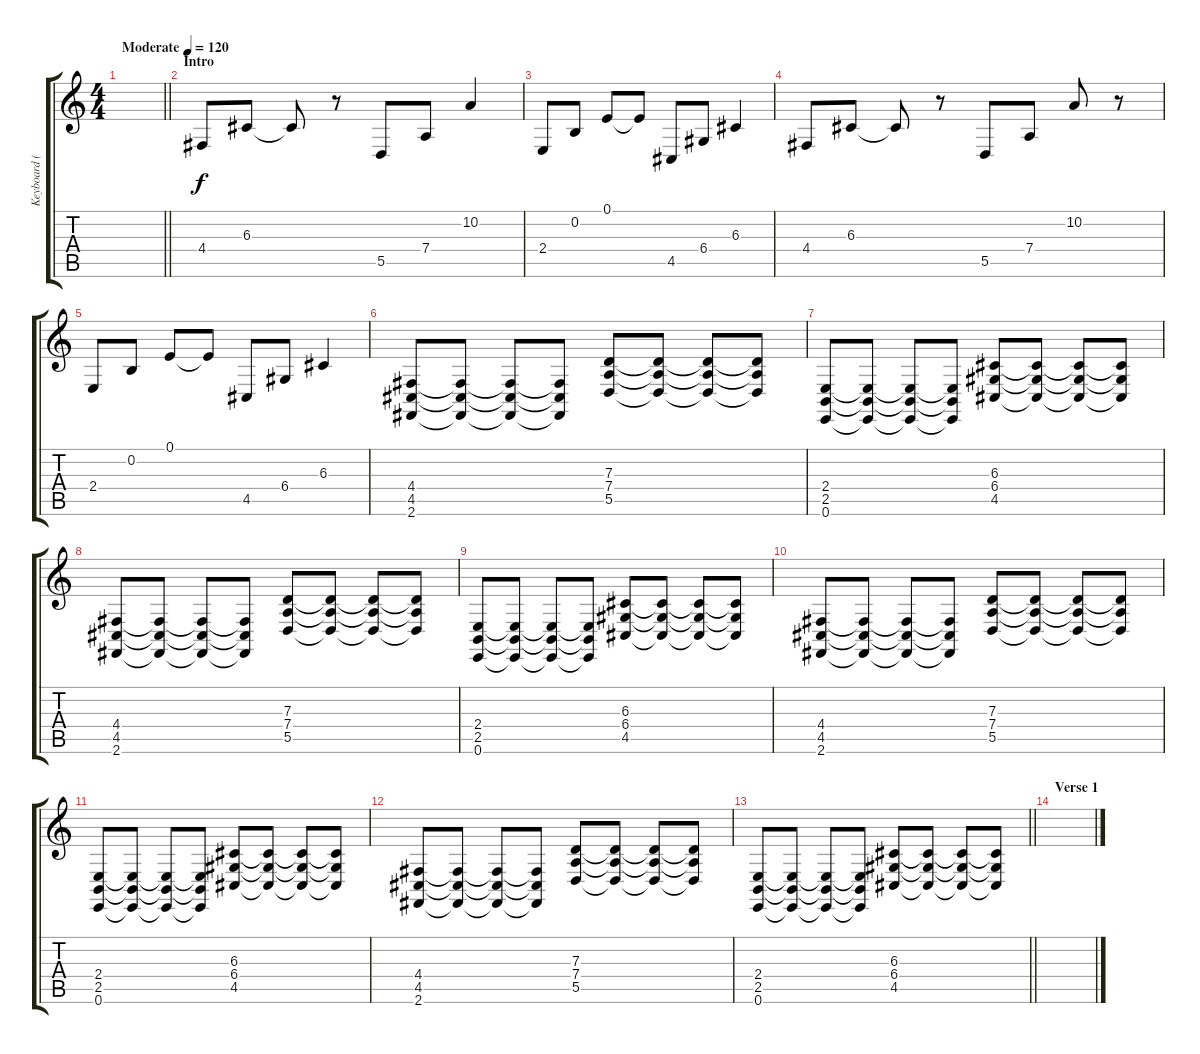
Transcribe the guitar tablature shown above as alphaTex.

\track ("Keyboard (left hand)" "Keyboard (") {instrument electricgrandpiano}
\staff {score tabs}
\tuning (E4 B3 G3 D3 A2 E2) {hide}
\ts (4 4)
\tempo (120 "Moderate")
\clef g2
\barLineRight lightlight
\ks c
|
\section ("" "Intro")
4.4.8 6.3.8 6.3{t}.8 r.8 5.5.8 7.4.8 10.2.4 |
2.4.8 0.2.8 0.1.8 0.1{t}.8 4.5.8 6.4.8 6.3.4 |
4.4.8 6.3.8 6.3{t}.8 r.8 5.5.8 7.4.8 10.2.8 r.8 |
2.4.8 0.2.8 0.1.8 0.1{t}.8 4.5.8 6.4.8 6.3.4 |
(4.4 4.5 2.6).8{volume 6 instrument stringensemble1} (4.4{t} 4.5{t} 2.6{t}).8 (4.4{t} 4.5{t} 2.6{t}).8 (4.4{t} 4.5{t} 2.6{t}).8 (7.3 7.4 5.5).8 (7.3{t} 7.4{t} 5.5{t}).8 (7.3{t} 7.4{t} 5.5{t}).8 (7.3{t} 7.4{t} 5.5{t}).8 |
(2.4 2.5 0.6).8 (2.4{t} 2.5{t} 0.6{t}).8 (2.4{t} 2.5{t} 0.6{t}).8 (2.4{t} 2.5{t} 0.6{t}).8 (6.3 6.4 4.5).8 (6.3{t} 6.4{t} 4.5{t}).8 (6.3{t} 6.4{t} 4.5{t}).8 (6.3{t} 6.4{t} 4.5{t}).8 |
(4.4 4.5 2.6).8 (4.4{t} 4.5{t} 2.6{t}).8 (4.4{t} 4.5{t} 2.6{t}).8 (4.4{t} 4.5{t} 2.6{t}).8 (7.3 7.4 5.5).8 (7.3{t} 7.4{t} 5.5{t}).8 (7.3{t} 7.4{t} 5.5{t}).8 (7.3{t} 7.4{t} 5.5{t}).8 |
(2.4 2.5 0.6).8 (2.4{t} 2.5{t} 0.6{t}).8 (2.4{t} 2.5{t} 0.6{t}).8 (2.4{t} 2.5{t} 0.6{t}).8 (6.3 6.4 4.5).8 (6.3{t} 6.4{t} 4.5{t}).8 (6.3{t} 6.4{t} 4.5{t}).8 (6.3{t} 6.4{t} 4.5{t}).8 |
(4.4 4.5 2.6).8 (4.4{t} 4.5{t} 2.6{t}).8 (4.4{t} 4.5{t} 2.6{t}).8 (4.4{t} 4.5{t} 2.6{t}).8 (7.3 7.4 5.5).8 (7.3{t} 7.4{t} 5.5{t}).8 (7.3{t} 7.4{t} 5.5{t}).8 (7.3{t} 7.4{t} 5.5{t}).8 |
(2.4 2.5 0.6).8 (2.4{t} 2.5{t} 0.6{t}).8 (2.4{t} 2.5{t} 0.6{t}).8 (2.4{t} 2.5{t} 0.6{t}).8 (6.3 6.4 4.5).8 (6.3{t} 6.4{t} 4.5{t}).8 (6.3{t} 6.4{t} 4.5{t}).8 (6.3{t} 6.4{t} 4.5{t}).8 |
(4.4 4.5 2.6).8 (4.4{t} 4.5{t} 2.6{t}).8 (4.4{t} 4.5{t} 2.6{t}).8 (4.4{t} 4.5{t} 2.6{t}).8 (7.3 7.4 5.5).8 (7.3{t} 7.4{t} 5.5{t}).8 (7.3{t} 7.4{t} 5.5{t}).8 (7.3{t} 7.4{t} 5.5{t}).8 |
\barLineRight lightlight
(2.4 2.5 0.6).8 (2.4{t} 2.5{t} 0.6{t}).8 (2.4{t} 2.5{t} 0.6{t}).8 (2.4{t} 2.5{t} 0.6{t}).8 (6.3 6.4 4.5).8 (6.3{t} 6.4{t} 4.5{t}).8 (6.3{t} 6.4{t} 4.5{t}).8 (6.3{t} 6.4{t} 4.5{t}).8 |
\section ("" "Verse 1")
